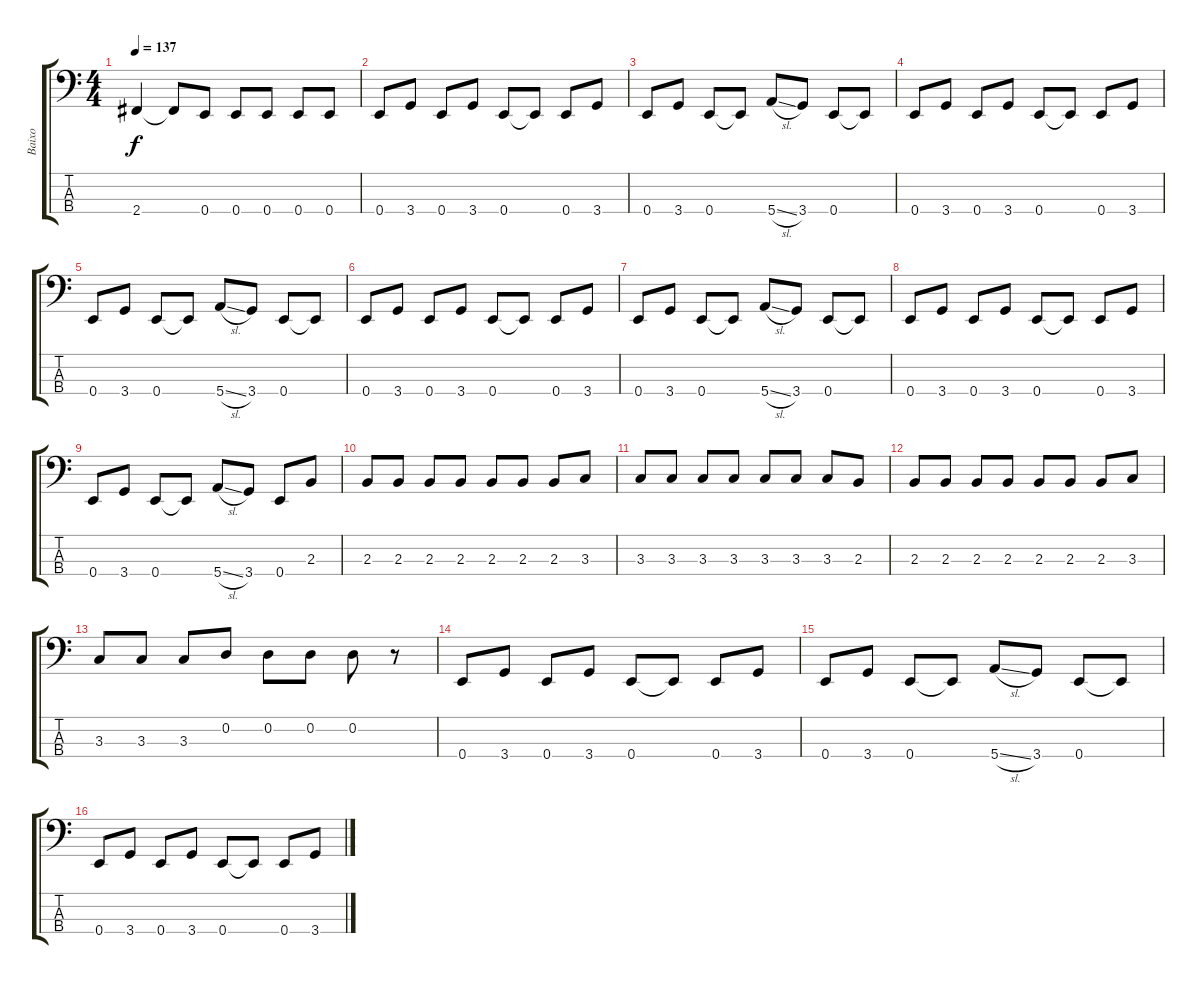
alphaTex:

\track ("Baixo" "Baixo") {instrument synthbass2}
\staff {score tabs}
\tuning (G2 D2 A1 E1) {hide}
\ts (4 4)
\tempo 137
\clef f4
\ks c
2.4{t}.4{dy f} 2.4{t}.8 0.4.8 0.4.8 0.4.8 0.4.8 0.4.8 |
0.4.8 3.4.8 0.4.8 3.4.8 0.4.8 0.4{t}.8 0.4.8 3.4.8 |
0.4.8 3.4.8 0.4.8 0.4{t}.8 5.4{sl}.8 3.4.8 0.4.8 0.4{t}.8 |
0.4.8 3.4.8 0.4.8 3.4.8 0.4.8 0.4{t}.8 0.4.8 3.4.8 |
0.4.8 3.4.8 0.4.8 0.4{t}.8 5.4{sl}.8 3.4.8 0.4.8 0.4{t}.8 |
0.4.8 3.4.8 0.4.8 3.4.8 0.4.8 0.4{t}.8 0.4.8 3.4.8 |
0.4.8 3.4.8 0.4.8 0.4{t}.8 5.4{sl}.8 3.4.8 0.4.8 0.4{t}.8 |
0.4.8 3.4.8 0.4.8 3.4.8 0.4.8 0.4{t}.8 0.4.8 3.4.8 |
0.4.8 3.4.8 0.4.8 0.4{t}.8 5.4{sl}.8 3.4.8 0.4.8 2.3.8 |
2.3.8 2.3.8 2.3.8 2.3.8 2.3.8 2.3.8 2.3.8 3.3.8 |
3.3.8 3.3.8 3.3.8 3.3.8 3.3.8 3.3.8 3.3.8 2.3.8 |
2.3.8 2.3.8 2.3.8 2.3.8 2.3.8 2.3.8 2.3.8 3.3.8 |
3.3.8 3.3.8 3.3.8 0.2.8 0.2.8 0.2.8 0.2.8 r.8 |
0.4.8 3.4.8 0.4.8 3.4.8 0.4.8 0.4{t}.8 0.4.8 3.4.8 |
0.4.8 3.4.8 0.4.8 0.4{t}.8 5.4{sl}.8 3.4.8 0.4.8 0.4{t}.8 |
0.4.8 3.4.8 0.4.8 3.4.8 0.4.8 0.4{t}.8 0.4.8 3.4.8
